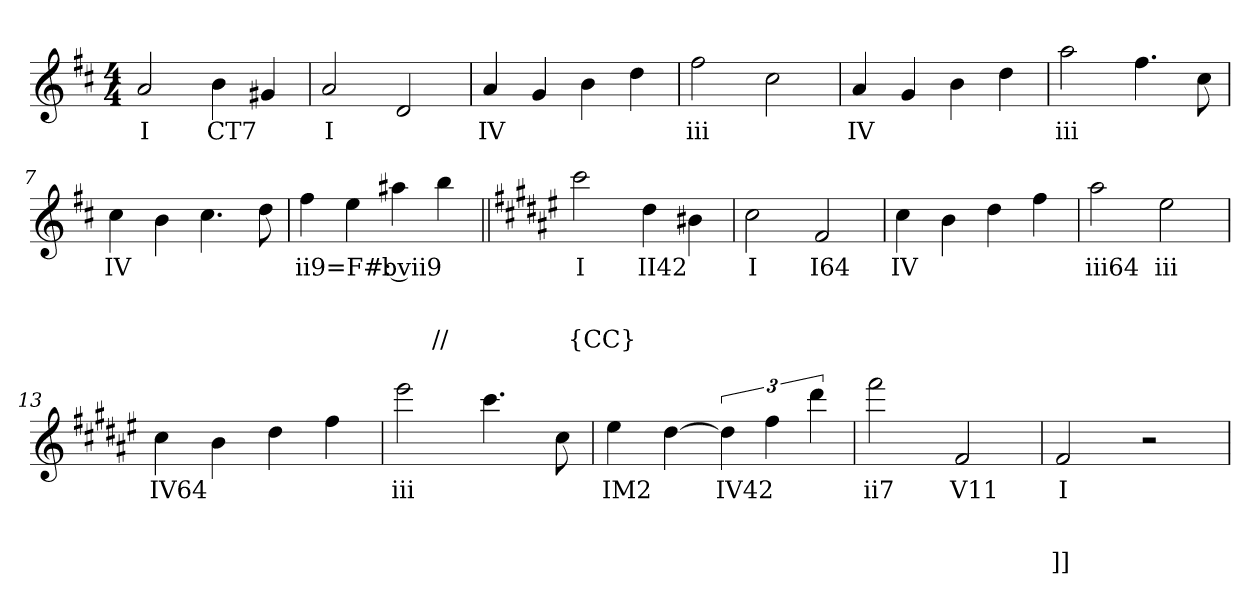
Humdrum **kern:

**kern	**text	**text	**text	**text
*part1	*part1	*part1	*part1	*part1
*staff1	*staff1	*staff1	*staff1	*staff1
*clefG2	*	*	*	*
*k[f#c#]	*	*	*	*
*D:	*	*	*	*
*M4/4	*	*	*	*
=1	=1	=1	=1	=1
2a	I	.	.	.
4b	CT7	.	.	.
4g#X	.	.	.	.
=2	=2	=2	=2	=2
2a	I	.	.	.
2d	.	.	.	.
=3	=3	=3	=3	=3
4a	IV	.	.	.
4g	.	.	.	.
4b	.	.	.	.
4dd	.	.	.	.
=4	=4	=4	=4	=4
2ff#	iii	.	.	.
2cc#	.	.	.	.
=5	=5	=5	=5	=5
4a	IV	.	.	.
4g	.	.	.	.
4b	.	.	.	.
4dd	.	.	.	.
=6	=6	=6	=6	=6
2aa	iii	.	.	.
4.ff#	.	.	.	.
8cc#	.	.	.	.
=7	=7	=7	=7	=7
4cc#	IV	.	.	.
4b	.	.	.	.
4.cc#	.	.	.	.
8dd	.	.	.	.
=8	=8	=8	=8	=8
4ff#	ii9=F#: bvii9	.	.	.
4ee	.	.	.	.
4aa#X	.	.	.	.
4bb	.	.	.	//
=9||	=9||	=9||	=9||	=9||
*k[f#c#g#d#a#e#]	*	*	*	*
*F#:	*	*	*	*
2ccc#	I	.	.	{CC}
4dd#	II42	.	.	.
4b#X	.	.	.	.
=10	=10	=10	=10	=10
2cc#	I	.	.	.
2f#	I64	.	.	.
=11	=11	=11	=11	=11
4cc#	IV	.	.	.
4b	.	.	.	.
4dd#	.	.	.	.
4ff#	.	.	.	.
=12	=12	=12	=12	=12
2aa#	iii64	.	.	.
2ee#	iii	.	.	.
=13	=13	=13	=13	=13
4cc#	IV64	.	.	.
4b	.	.	.	.
4dd#	.	.	.	.
4ff#	.	.	.	.
=14	=14	=14	=14	=14
2eee#	iii	.	.	.
4.ccc#	.	.	.	.
8cc#	.	.	.	.
=15	=15	=15	=15	=15
4ee#	IM2	.	.	.
[4dd#	.	.	.	.
6dd#]	IV42	.	.	.
6ff#	.	.	.	.
6ddd#	.	.	.	.
=16	=16	=16	=16	=16
2fff#	ii7	.	.	.
2f#	V11	.	.	.
=17	=17	=17	=17	=17
2f#	I	.	.	]]
2r	.	.	.	.
=	=	=	=	=
*-	*-	*-	*-	*-
